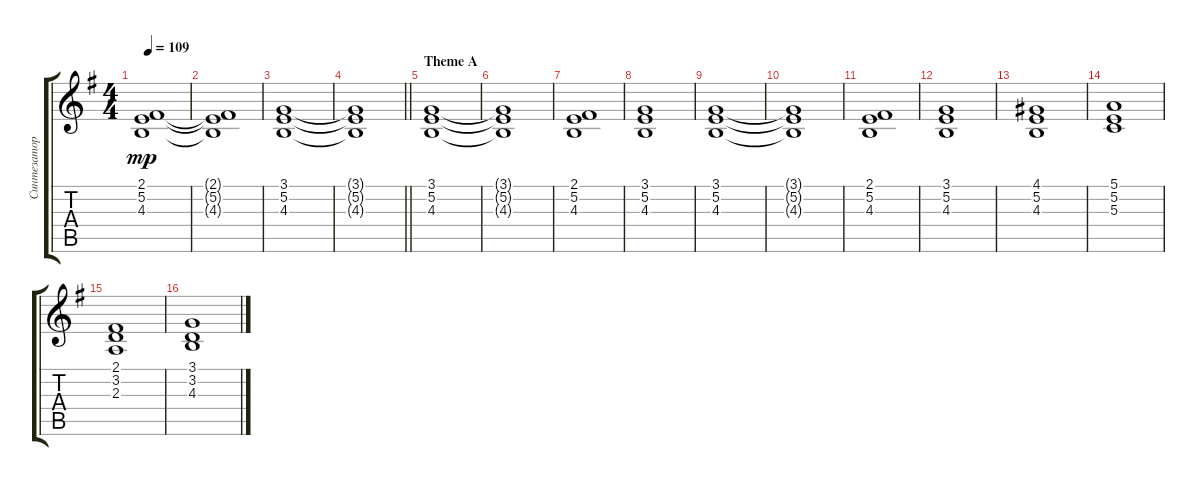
\track ("Синтезатор" "Синтезатор") {instrument stringensemble1}
\staff {score tabs}
\tuning (E4 B3 G3 D3 A2 E2) {hide}
\ts (4 4)
\tempo 109
\clef g2
\ks eminor
(2.1 5.2 4.3).1{dy mp} |
(2.1{t} 5.2{t} 4.3{t}).1 |
(3.1 5.2 4.3).1 |
\barLineRight lightlight
(3.1{t} 5.2{t} 4.3{t}).1 |
\section ("" "Theme A")
(3.1 5.2 4.3).1 |
(3.1{t} 5.2{t} 4.3{t}).1 |
(2.1 5.2 4.3).1 |
(3.1 5.2 4.3).1 |
(3.1 5.2 4.3).1 |
(3.1{t} 5.2{t} 4.3{t}).1 |
(2.1 5.2 4.3).1 |
(3.1 5.2 4.3).1 |
(4.1 5.2 4.3).1 |
(5.1 5.2 5.3).1 |
(2.1 3.2 2.3).1 |
(3.1 3.2 4.3).1
